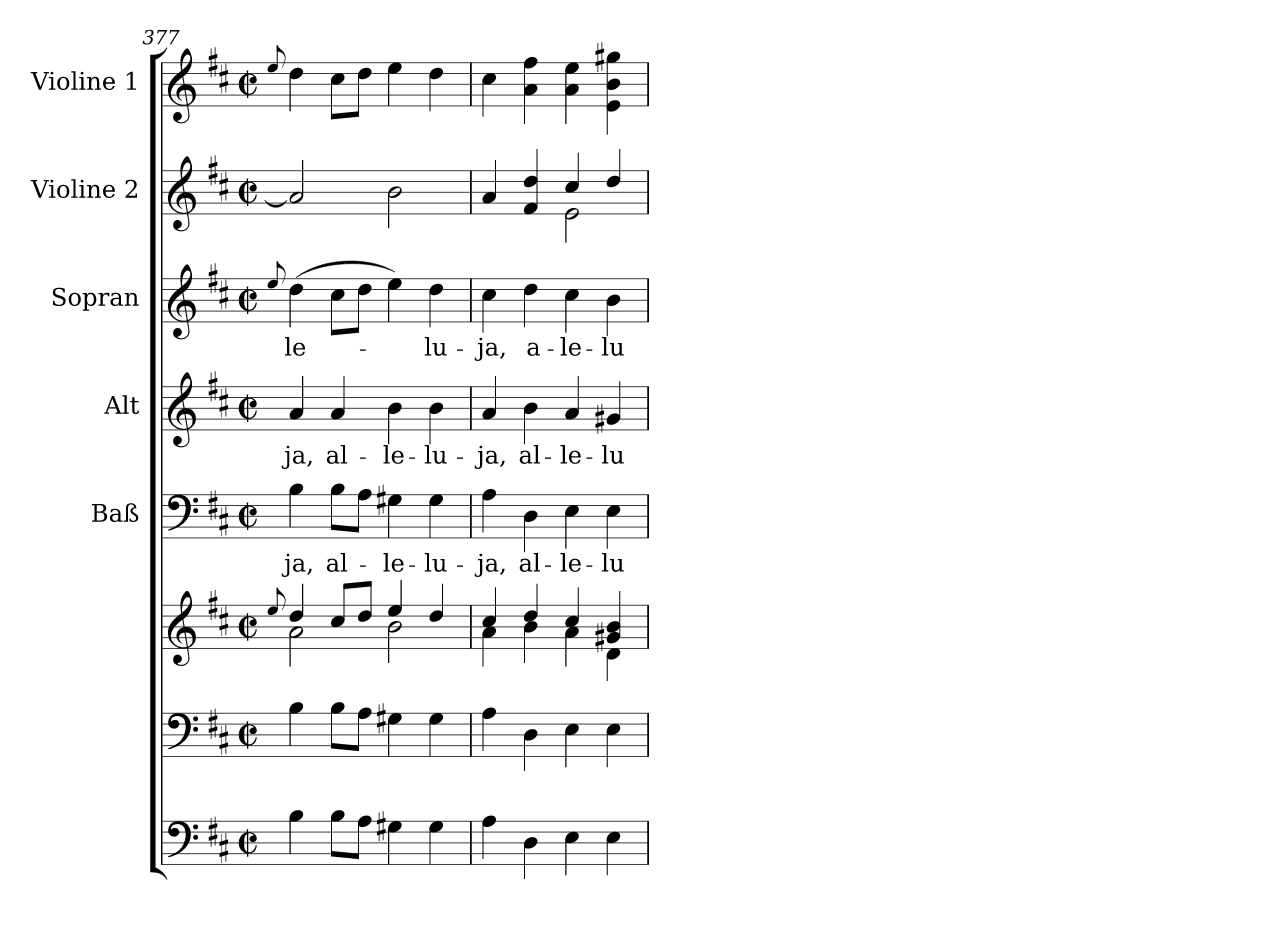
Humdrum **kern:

**kern	**kern	**kern	**kern	**text	**kern	**text	**kern	**text	**kern	**kern
*part7	*part6	*part6	*part5	*part5	*part4	*part4	*part3	*part3	*part2	*part1
*staff8	*staff7	*staff6	*staff5	*staff5	*staff4	*staff4	*staff3	*staff3	*staff2	*staff1
*	*	*	*I"Baß	*	*I"Alt	*	*I"Sopran	*	*I"Violine 2	*I"Violine 1
*	*	*	*	*	*	*	*	*	*I'Vln	*I'Vln
*clefF4	*clefF4	*clefG2	*clefF4	*	*clefG2	*	*clefG2	*	*clefG2	*clefG2
*ITrd7c12	*	*	*	*	*	*	*	*	*	*
*k[f#c#]	*k[f#c#]	*k[f#c#]	*k[f#c#]	*	*k[f#c#]	*	*k[f#c#]	*	*k[f#c#]	*k[f#c#]
*D:	*D:	*D:	*D:	*	*D:	*	*D:	*	*D:	*D:
*M2/2	*M2/2	*M2/2	*M2/2	*	*M2/2	*	*M2/2	*	*M2/2	*M2/2
*met(c|)	*met(c|)	*met(c|)	*met(c|)	*	*met(c|)	*	*met(c|)	*	*met(c|)	*met(c|)
=377	=377	=377	=377	=377	=377	=377	=377	=377	=377	=377
.	.	8qqee/	.	.	.	.	8qqee/	.	.	8qqee/
*	*	*^	*	*	*	*	*	*	*	*
!	!	!	!	!	!LO:LY:b	!	!LO:LY:b	!	!LO:LY:b	!	!
4BB\	4B\	4dd/	2a\	4B\	-ja,	4a/	-ja,	(>4dd\	-le-	2a/]	4dd\
!	!	!	!	!	!LO:LY:b	!	!LO:LY:b	!	!	!	!
8BB\L	8B\L	8cc#/L	.	8B\L	al-	4a/	al-	8cc#\L	.	.	8cc#\L
8AA\J	8A\J	8dd/J	.	8A\J	.	.	.	8dd\J	.	.	8dd\J
!	!	!	!	!	!LO:LY:b	!	!LO:LY:b	!	!	!	!
4GG#X\	4G#X\	4ee/	2b\	4G#X\	-le-	4b\	-le-	4ee\)	.	2b\	4ee\
!	!	!	!	!	!LO:LY:b	!	!LO:LY:b	!	!LO:LY:b	!	!
4GG#\	4G#\	4dd/	.	4G#\	-lu-	4b\	-lu-	4dd\	-lu-	.	4dd\
=378	=378	=378	=378	=378	=378	=378	=378	=378	=378	=378	=378
!	!	!	!	!	!LO:LY:b	!	!LO:LY:b	!	!LO:LY:b	!	!
*	*	*	*	*	*	*	*	*	*	*^	*
4AA\	4A\	4cc#/	4a\	4A\	-ja,	4a/	-ja,	4cc#\	-ja,	4a/	2ryy	4cc#\
!	!	!	!	!	!LO:LY:b	!	!LO:LY:b	!	!LO:LY:b	!	!	!
4DD\	4D\	4dd/	4b\	4D\	al-	4b\	al-	4dd\	a-	4f#/ 4dd/	.	4a\ 4ff#\
!	!	!	!	!	!LO:LY:b	!	!LO:LY:b	!	!LO:LY:b	!	!	!
4EE\	4E\	4cc#/	4a\	4E\	-le-	4a/	-le-	4cc#\	-le-	4cc#/	2e\	4a\ 4ee\
!	!	!	!	!	!LO:LY:b	!	!LO:LY:b	!	!LO:LY:b	!	!	!
4EE\	4E\	4g#X/ 4b/	4d\	4E\	-lu-	4g#X/	-lu-	4b\	-lu-	4dd/	.	4e\ 4b\ 4gg#X\
*	*	*v	*v	*	*	*	*	*	*	*v	*v	*
=	=	=	=	=	=	=	=	=	=	=
*-	*-	*-	*-	*-	*-	*-	*-	*-	*-	*-
